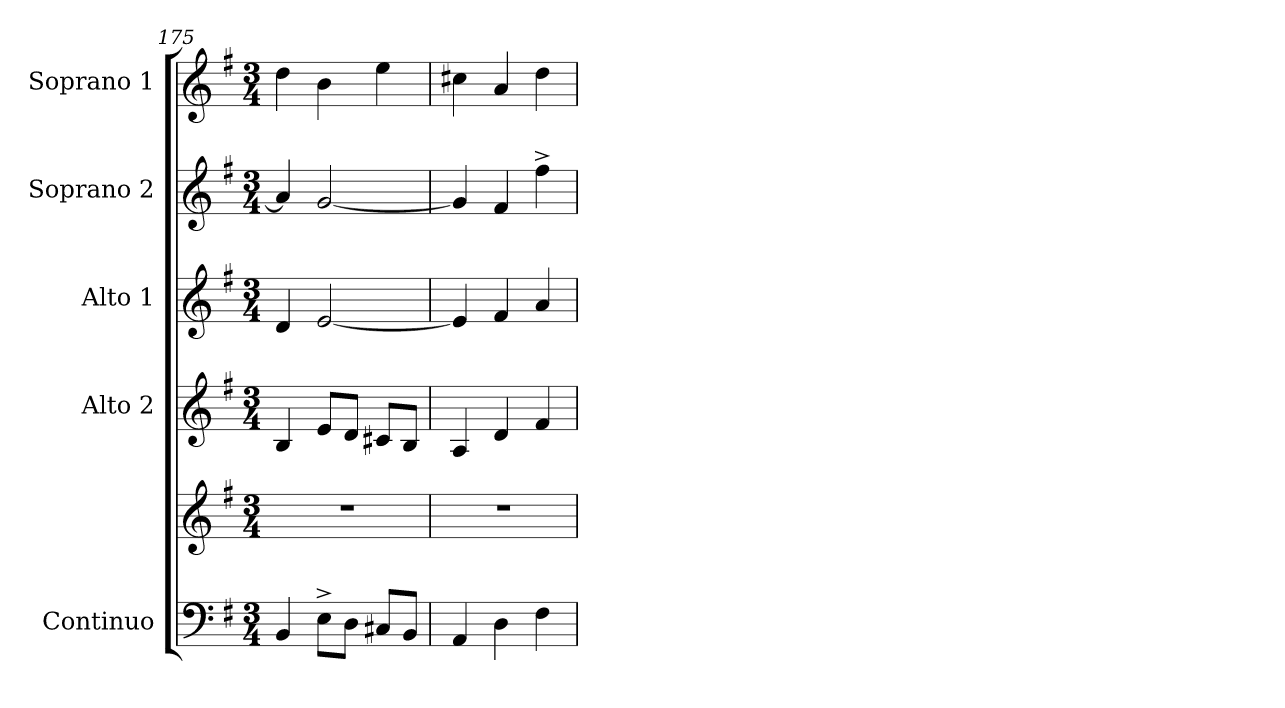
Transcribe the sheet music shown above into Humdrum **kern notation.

**kern	**kern	**kern	**kern	**kern	**kern
*part5	*part5	*part4	*part3	*part2	*part1
*staff6	*staff5	*staff4	*staff3	*staff2	*staff1
*I"Continuo	*	*I"Alto 2	*I"Alto 1	*I"Soprano 2	*I"Soprano 1
*	*	*I'A. 2	*I'A. 1	*I'S. 2	*I'S. 1
*clefF4	*clefG2	*clefG2	*clefG2	*clefG2	*clefG2
*k[f#]	*k[f#]	*k[f#]	*k[f#]	*k[f#]	*k[f#]
*G:	*G:	*G:	*G:	*G:	*G:
*M3/4	*M3/4	*M3/4	*M3/4	*M3/4	*M3/4
=175	=175	=175	=175	=175	=175
!	!LO:N:vis=1	!	!	!	!
4BB/	2.r	4B/	4d/	4a/]	4dd\
8E^>\L	.	8e/L	[<2e/	[<2g/	4b\
8D\J	.	8d/J	.	.	.
8C#X/L	.	8c#X/L	.	.	4ee\
8BB/J	.	8B/J	.	.	.
=176	=176	=176	=176	=176	=176
!	!LO:N:vis=1	!	!	!	!
4AA/	2.r	4A/	4e/]	4g/]	4cc#X\
4D\	.	4d/	4f#/	4f#/	4a/
4F#>\	.	4f#/	4a/	4ff#^>\	4dd\
=	=	=	=	=	=
*-	*-	*-	*-	*-	*-
